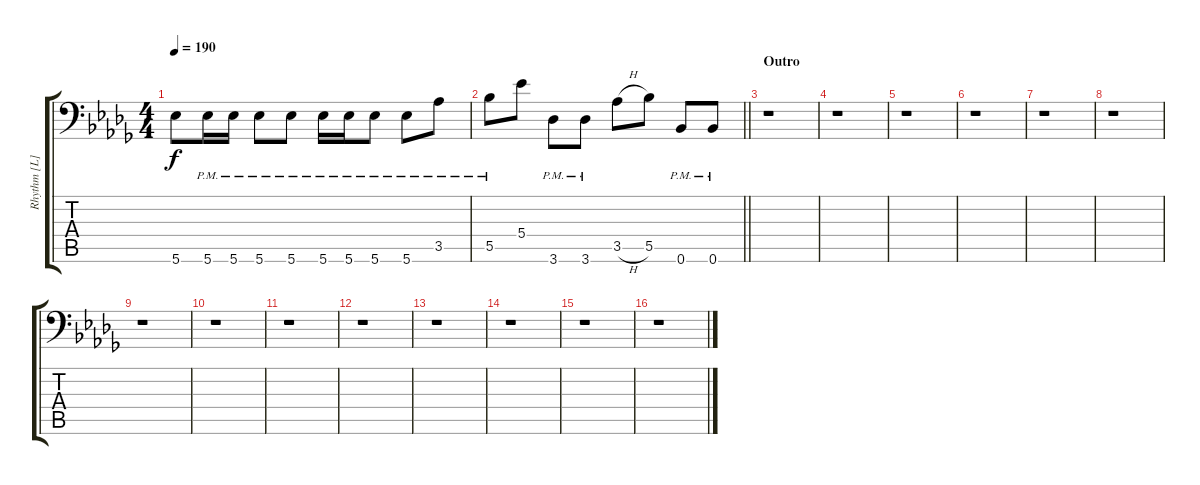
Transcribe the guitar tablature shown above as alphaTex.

\track ("Rhythm [L]" "Rhythm [L]") {instrument distortionguitar}
\staff {score tabs}
\tuning (C4 G3 Eb3 Bb2 F2 Bb1) {hide}
\ts (4 4)
\tempo 190
\clef f4
\ks db
5.6{t}.8{dy f} 5.6{pm}.16 5.6{pm}.16 5.6{pm}.8 5.6{pm}.8 5.6{pm}.16 5.6{pm}.16 5.6{pm}.8 5.6{pm}.8 3.5{pm}.8 |
\barLineRight lightlight
5.5{pm}.8 5.4.8 3.6{pm}.8 3.6{pm}.8 3.5{h}.8 5.5.8 0.6{pm}.8 0.6{pm}.8 |
\section ("" "Outro")
r.1 |
r.1 |
r.1 |
r.1 |
r.1 |
r.1 |
r.1 |
r.1 |
r.1 |
r.1 |
r.1 |
r.1 |
r.1 |
r.1
